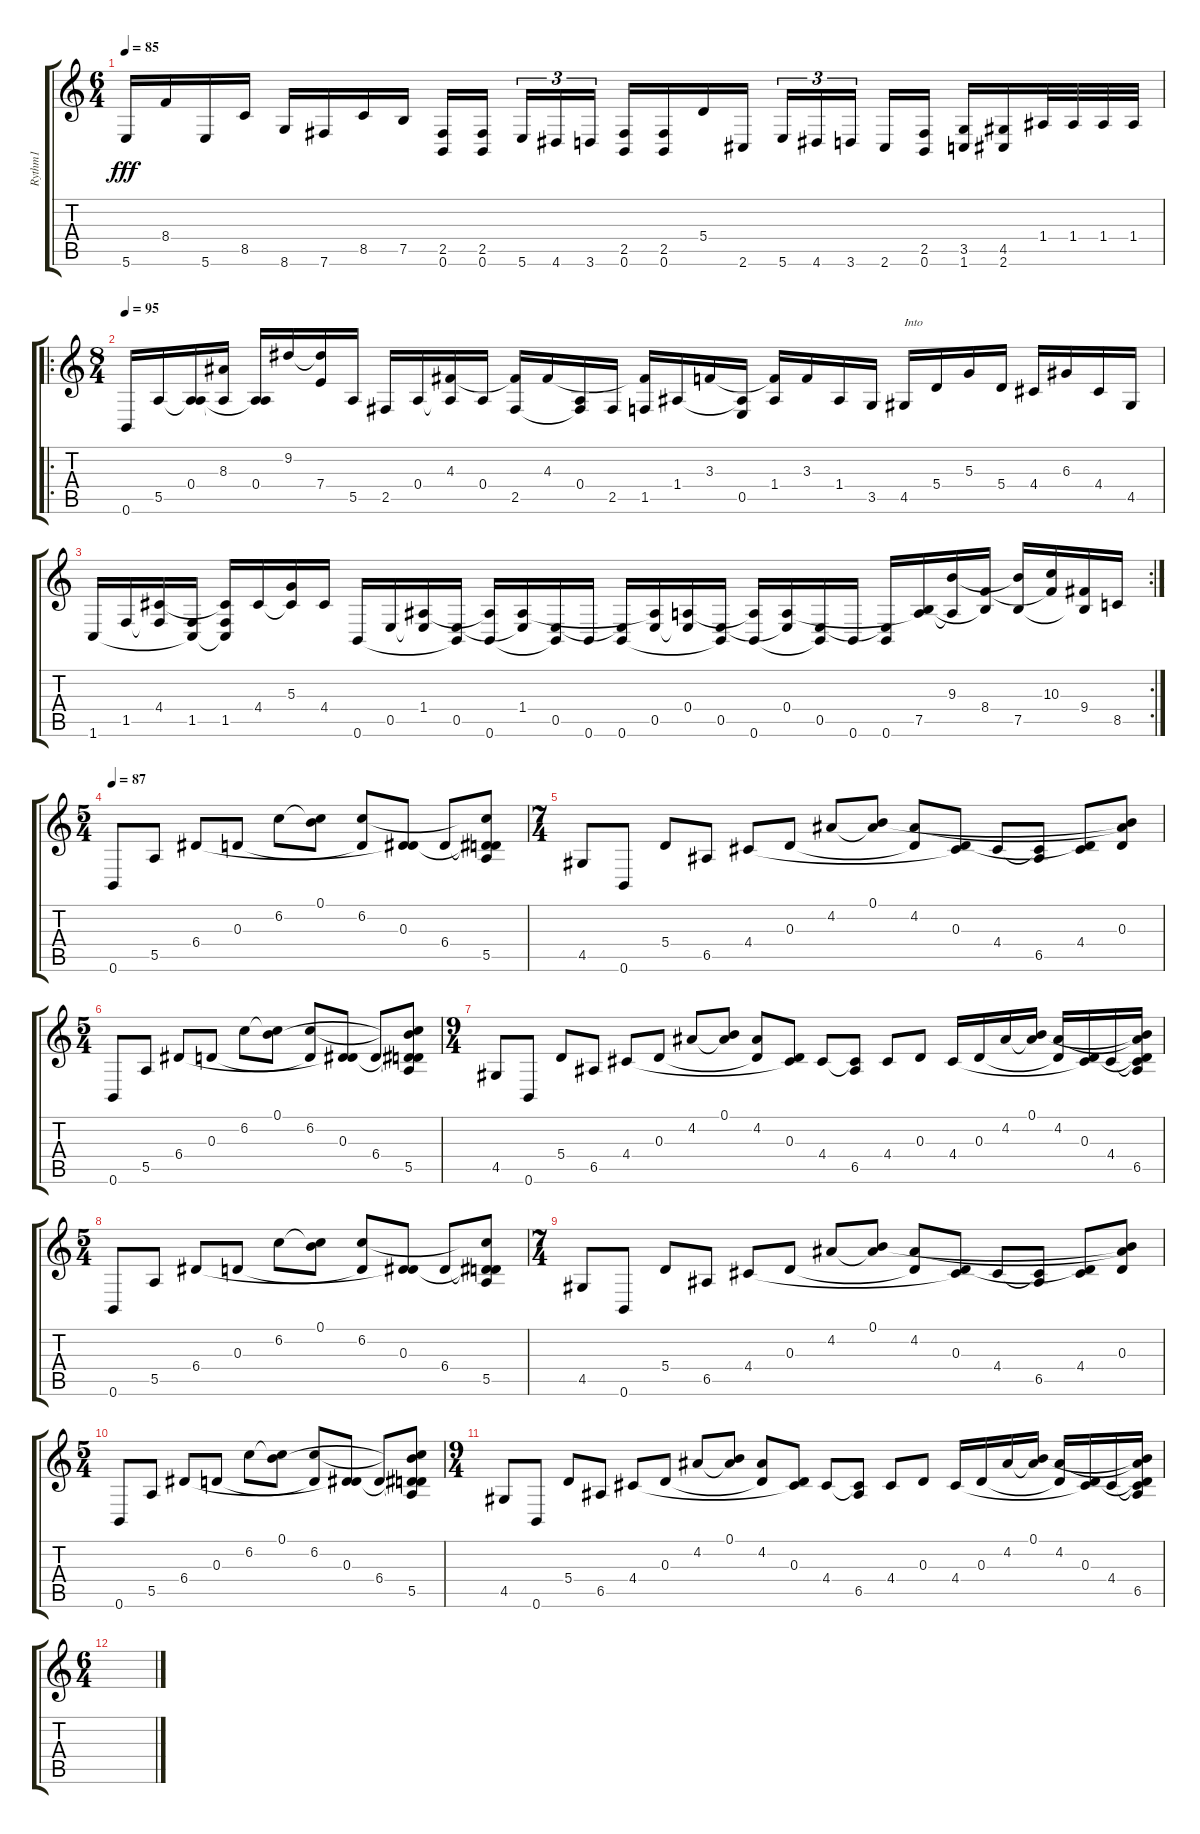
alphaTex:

\track ("Rythm1" "Rythm1") {instrument distortionguitar}
\staff {score tabs}
\tuning (B3 Gb3 D3 A2 E2 B1) {hide}
\ts (6 4)
\tempo 85
\clef g2
\ks c
5.6.16{dy fff} 8.4.16 5.6.16 8.5.16 8.6.16 7.6.16 8.5.16 7.5.16 (2.5 0.6).16 (2.5 0.6).16{beam splitsecondary} 5.6.16{tu (3 2)} 4.6.16{tu (3 2)} 3.6.16{tu (3 2)} (2.5 0.6).16 (2.5 0.6).16 5.4.16 2.6.16{beam splitsecondary} 5.6.16{tu (3 2)} 4.6.16{tu (3 2)} 3.6.16{tu (3 2) beam splitsecondary} 2.6.16 (2.5 0.6).16 (3.5 1.6).16 (4.5 2.6).16 1.4.32 1.4.32 1.4.32 1.4.32 |
\ro
\ts (8 4)
\tempo 95
0.6.16 5.5.16 (0.4 5.5{t}).16 (8.3 0.4{t}).16 (0.4 5.5{t}).16 9.2.16 (9.2{t} 7.4).16 5.5.16 2.5.16 0.4.16 (4.3 0.4{t}).16 0.4.16 (4.3{t} 2.5).16 4.3.16 (0.4 2.5{t}).16 2.5.16 (4.3{t} 1.5).16 1.4.16 3.3.16 (1.4{t} 0.5).16 (3.3{t} 1.4).16 3.3.16 1.4.16 3.5.16 4.5.16{txt "Into"} 5.4.16 5.3.16 5.4.16 4.4.16 6.3.16 4.4.16 4.5.16 |
\rc 2
1.6.16 1.5.16 (4.4 1.5{t}).16 (1.5 1.6{t}).16 (4.4{t} 1.5 1.6{t}).16 4.4.16 (5.3 4.4{t}).16 4.4.16 0.6.16 0.5.16 (1.4 0.5{t}).16 (0.5 0.6{t}).16 (1.4{t} 0.6).16 (1.4 0.5{t}).16 (0.5 0.6{t}).16 0.6.16 (0.5{t} 0.6).16 (1.4{t} 0.5).16 (0.4 0.5{t}).16 (0.5 0.6{t}).16 (0.4{t} 0.6).16 (0.4 0.5{t}).16 (0.5 0.6{t}).16 0.6.16 (0.5{t} 0.6).16 (0.4{t} 7.5).16 (9.3 0.4{t}).16 (8.4 7.5{t}).16 (9.3{t} 7.5).16 (10.3 8.4{t}).16 (9.4 7.5{t}).16 8.5.16 |
\ts (5 4)
\tempo 87
0.6.8{volume 13 instrument electricguitarclean} 5.5.8 6.4.8 0.3.8 6.2.8 (0.1 6.2{t}).8 (6.2 0.3{t}).8 (0.3 6.4{t}).8 6.4.8 (6.2{t} 0.3{t} 6.4{t} 5.5).8 |
\ts (7 4)
4.5.8 0.6.8 5.4.8 6.5.8 4.4.8 0.3.8 4.2.8 (0.1 4.2{t}).8 (4.2 0.3{t}).8 (0.3 4.4{t}).8 4.4.8 (4.4{t} 6.5).8 (0.3{t} 4.4).8 (0.1{t} 4.2{t} 0.3).8 |
\ts (5 4)
0.6.8 5.5.8 6.4.8 0.3.8 6.2.8 (0.1 6.2{t}).8 (6.2 0.3{t}).8 (0.3 6.4{t}).8 6.4.8 (0.1{t} 6.2{t} 0.3{t} 6.4{t} 5.5).8 |
\ts (9 4)
4.5.8 0.6.8 5.4.8 6.5.8 4.4.8 0.3.8 4.2.8 (0.1 4.2{t}).8 (4.2 0.3{t}).8 (0.3 4.4{t}).8 4.4.8 (4.4{t} 6.5).8 4.4.8 0.3.8 4.4.16 0.3.16 4.2.16 (0.1 4.2{t}).16 (4.2 0.3{t}).16 (0.3 4.4{t}).16 4.4.16 (0.1{t} 4.2{t} 0.3{t} 4.4{t} 6.5).16 |
\ts (5 4)
0.6.8 5.5.8 6.4.8 0.3.8 6.2.8 (0.1 6.2{t}).8 (6.2 0.3{t}).8 (0.3 6.4{t}).8 6.4.8 (6.2{t} 0.3{t} 6.4{t} 5.5).8 |
\ts (7 4)
4.5.8 0.6.8 5.4.8 6.5.8 4.4.8 0.3.8 4.2.8 (0.1 4.2{t}).8 (4.2 0.3{t}).8 (0.3 4.4{t}).8 4.4.8 (4.4{t} 6.5).8 (0.3{t} 4.4).8 (0.1{t} 4.2{t} 0.3).8 |
\ts (5 4)
0.6.8 5.5.8 6.4.8 0.3.8 6.2.8 (0.1 6.2{t}).8 (6.2 0.3{t}).8 (0.3 6.4{t}).8 6.4.8 (0.1{t} 6.2{t} 0.3{t} 6.4{t} 5.5).8 |
\ts (9 4)
4.5.8 0.6.8 5.4.8 6.5.8 4.4.8 0.3.8 4.2.8 (0.1 4.2{t}).8 (4.2 0.3{t}).8 (0.3 4.4{t}).8 4.4.8 (4.4{t} 6.5).8 4.4.8 0.3.8 4.4.16 0.3.16 4.2.16 (0.1 4.2{t}).16 (4.2 0.3{t}).16 (0.3 4.4{t}).16 4.4.16 (0.1{t} 4.2{t} 0.3{t} 4.4{t} 6.5).16 |
\ts (6 4)
